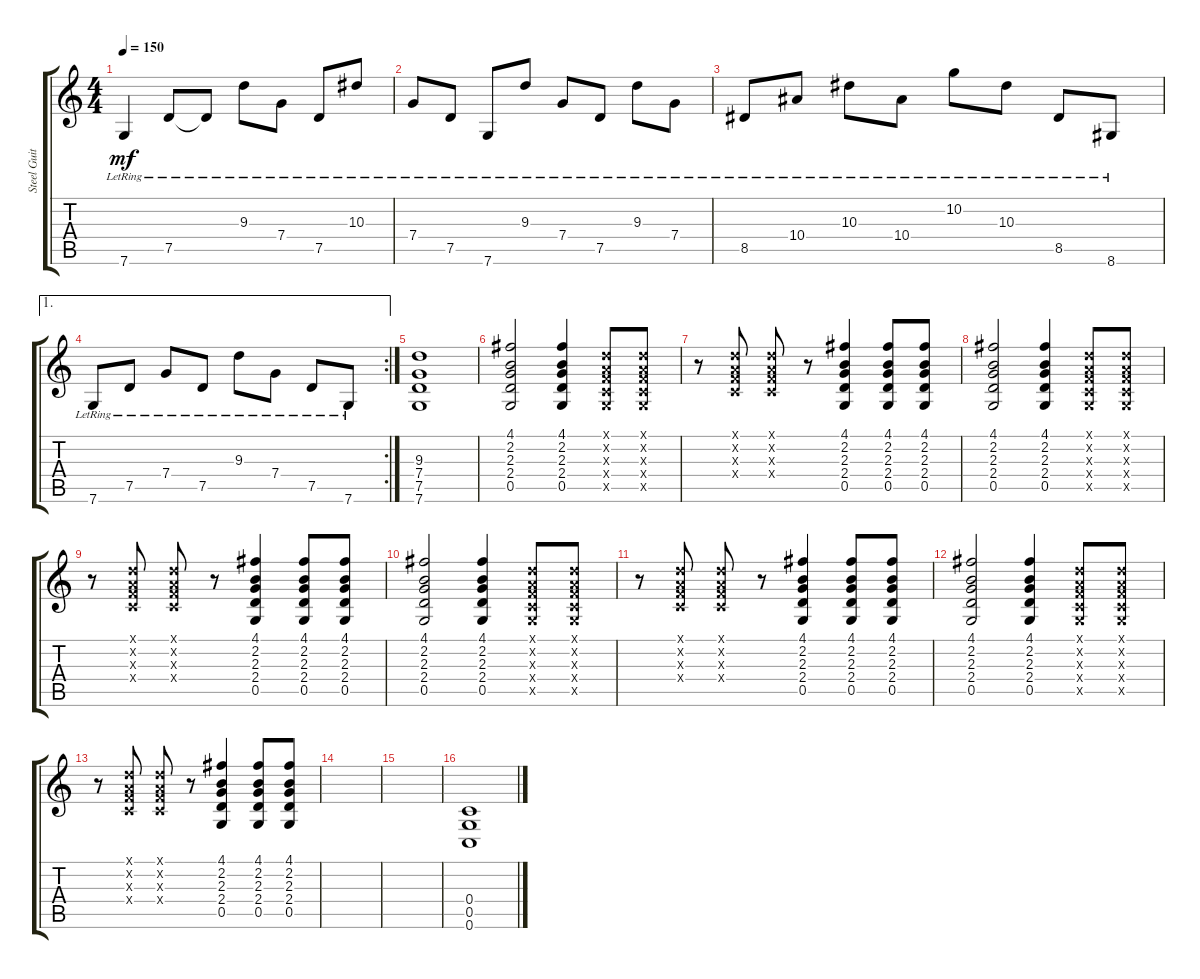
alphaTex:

\track ("Steel Guitar" "Steel Guit") {instrument acousticguitarsteel}
\staff {score tabs}
\tuning (D4 A3 F3 C3 G2 C2) {hide}
\ts (4 4)
\tempo 150
\clef g2
\ks c
7.6{lr}.4{dy mf} 7.5{lr}.8 7.5{lr t}.8 9.3{lr}.8 7.4{lr}.8 7.5{lr}.8 10.3{lr}.8 |
7.4{lr}.8 7.5{lr}.8 7.6{lr}.8 9.3{lr}.8 7.4{lr}.8 7.5{lr}.8 9.3{lr}.8 7.4{lr}.8 |
8.5{lr}.8 10.4{lr}.8 10.3{lr}.8 10.4{lr}.8 10.2{lr}.8 10.3{lr}.8 8.5{lr}.8 8.6{lr}.8 |
\ae 1
\rc 2
7.6{lr}.8 7.5{lr}.8 7.4{lr}.8 7.5{lr}.8 9.3{lr}.8 7.4{lr}.8 7.5{lr}.8 7.6{lr}.8 |
(9.3 7.4 7.5 7.6).1 |
(4.1 2.2 2.3 2.4 0.5).2 (4.1 2.2 2.3 2.4 0.5).4 (0.1{x} 0.2{x} 0.3{x} 0.4{x} 0.5{x}).8 (0.1{x} 0.2{x} 0.3{x} 0.4{x} 0.5{x}).8 |
r.8 (0.1{x} 0.2{x} 0.3{x} 0.4{x}).8 (0.1{x} 0.2{x} 0.3{x} 0.4{x}).8 r.8 (4.1 2.2 2.3 2.4 0.5).4 (4.1 2.2 2.3 2.4 0.5).8 (4.1 2.2 2.3 2.4 0.5).8 |
(4.1 2.2 2.3 2.4 0.5).2 (4.1 2.2 2.3 2.4 0.5).4 (0.1{x} 0.2{x} 0.3{x} 0.4{x} 0.5{x}).8 (0.1{x} 0.2{x} 0.3{x} 0.4{x} 0.5{x}).8 |
r.8 (0.1{x} 0.2{x} 0.3{x} 0.4{x}).8 (0.1{x} 0.2{x} 0.3{x} 0.4{x}).8 r.8 (4.1 2.2 2.3 2.4 0.5).4 (4.1 2.2 2.3 2.4 0.5).8 (4.1 2.2 2.3 2.4 0.5).8 |
(4.1 2.2 2.3 2.4 0.5).2 (4.1 2.2 2.3 2.4 0.5).4 (0.1{x} 0.2{x} 0.3{x} 0.4{x} 0.5{x}).8 (0.1{x} 0.2{x} 0.3{x} 0.4{x} 0.5{x}).8 |
r.8 (0.1{x} 0.2{x} 0.3{x} 0.4{x}).8 (0.1{x} 0.2{x} 0.3{x} 0.4{x}).8 r.8 (4.1 2.2 2.3 2.4 0.5).4 (4.1 2.2 2.3 2.4 0.5).8 (4.1 2.2 2.3 2.4 0.5).8 |
(4.1 2.2 2.3 2.4 0.5).2 (4.1 2.2 2.3 2.4 0.5).4 (0.1{x} 0.2{x} 0.3{x} 0.4{x} 0.5{x}).8 (0.1{x} 0.2{x} 0.3{x} 0.4{x} 0.5{x}).8 |
r.8 (0.1{x} 0.2{x} 0.3{x} 0.4{x}).8 (0.1{x} 0.2{x} 0.3{x} 0.4{x}).8 r.8 (4.1 2.2 2.3 2.4 0.5).4 (4.1 2.2 2.3 2.4 0.5).8 (4.1 2.2 2.3 2.4 0.5).8 |
|
|
(0.4 0.5 0.6).1
